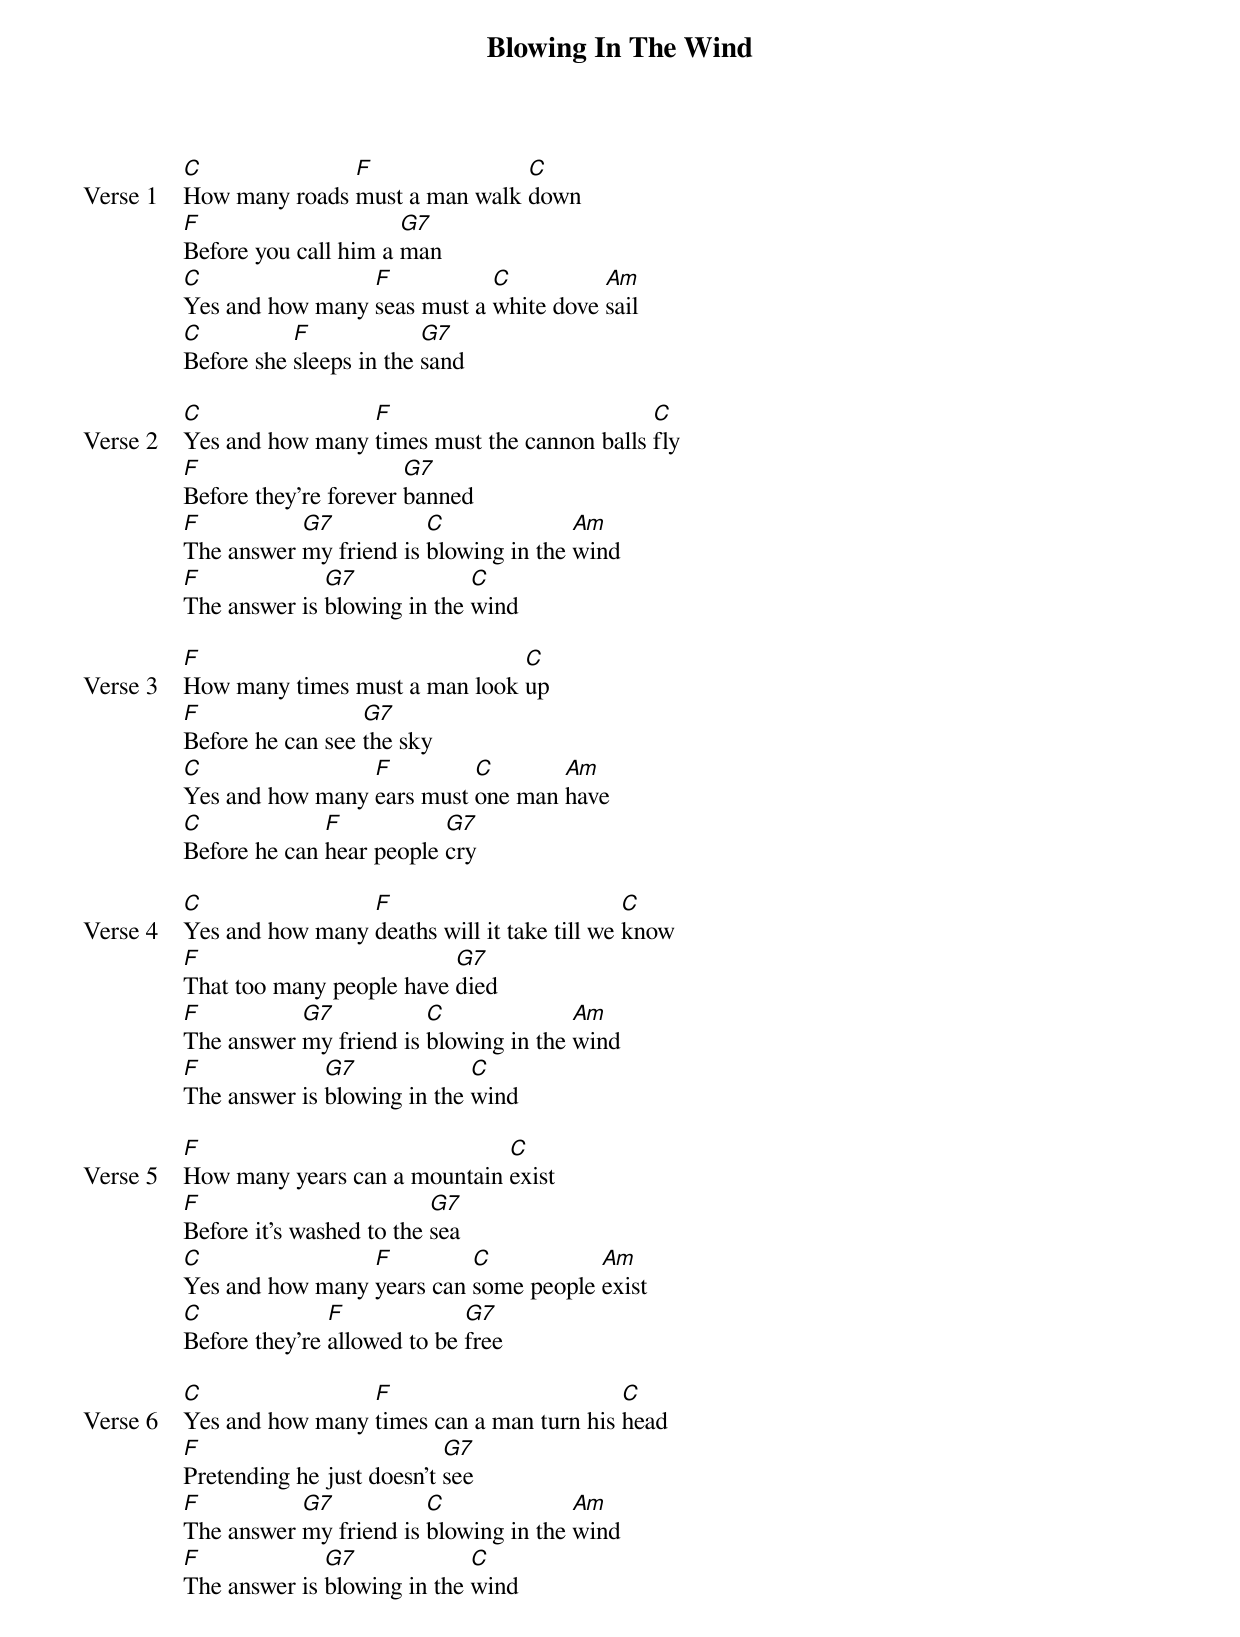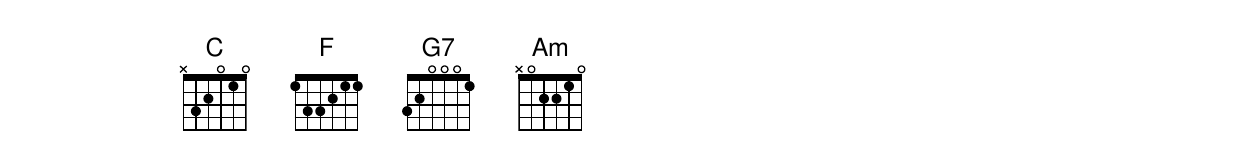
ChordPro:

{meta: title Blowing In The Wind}
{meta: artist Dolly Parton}
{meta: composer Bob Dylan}

{start_of_verse: Verse 1}
[C]How many roads [F]must a man walk [C]down
[F]Before you call him a [G7]man
[C]Yes and how many [F]seas must a [C]white dove [Am]sail
[C]Before she [F]sleeps in the [G7]sand
{end_of_verse}

{start_of_verse: Verse 2}
[C]Yes and how many [F]times must the cannon balls [C]fly
[F]Before they're forever [G7]banned
[F]The answer [G7]my friend is [C]blowing in the [Am]wind
[F]The answer is [G7]blowing in the [C]wind
{end_of_verse}

{start_of_verse: Verse 3}
[F]How many times must a man look [C]up
[F]Before he can see [G7]the sky
[C]Yes and how many [F]ears must [C]one man [Am]have
[C]Before he can [F]hear people [G7]cry
{end_of_verse}

{start_of_verse: Verse 4}
[C]Yes and how many [F]deaths will it take till we [C]know
[F]That too many people have [G7]died
[F]The answer [G7]my friend is [C]blowing in the [Am]wind
[F]The answer is [G7]blowing in the [C]wind
{end_of_verse}

{start_of_verse: Verse 5}
[F]How many years can a mountain [C]exist
[F]Before it's washed to the [G7]sea
[C]Yes and how many [F]years can [C]some people [Am]exist
[C]Before they're [F]allowed to be [G7]free
{end_of_verse}

{start_of_verse: Verse 6}
[C]Yes and how many [F]times can a man turn his [C]head
[F]Pretending he just doesn't [G7]see
[F]The answer [G7]my friend is [C]blowing in the [Am]wind
[F]The answer is [G7]blowing in the [C]wind
{end_of_verse}
